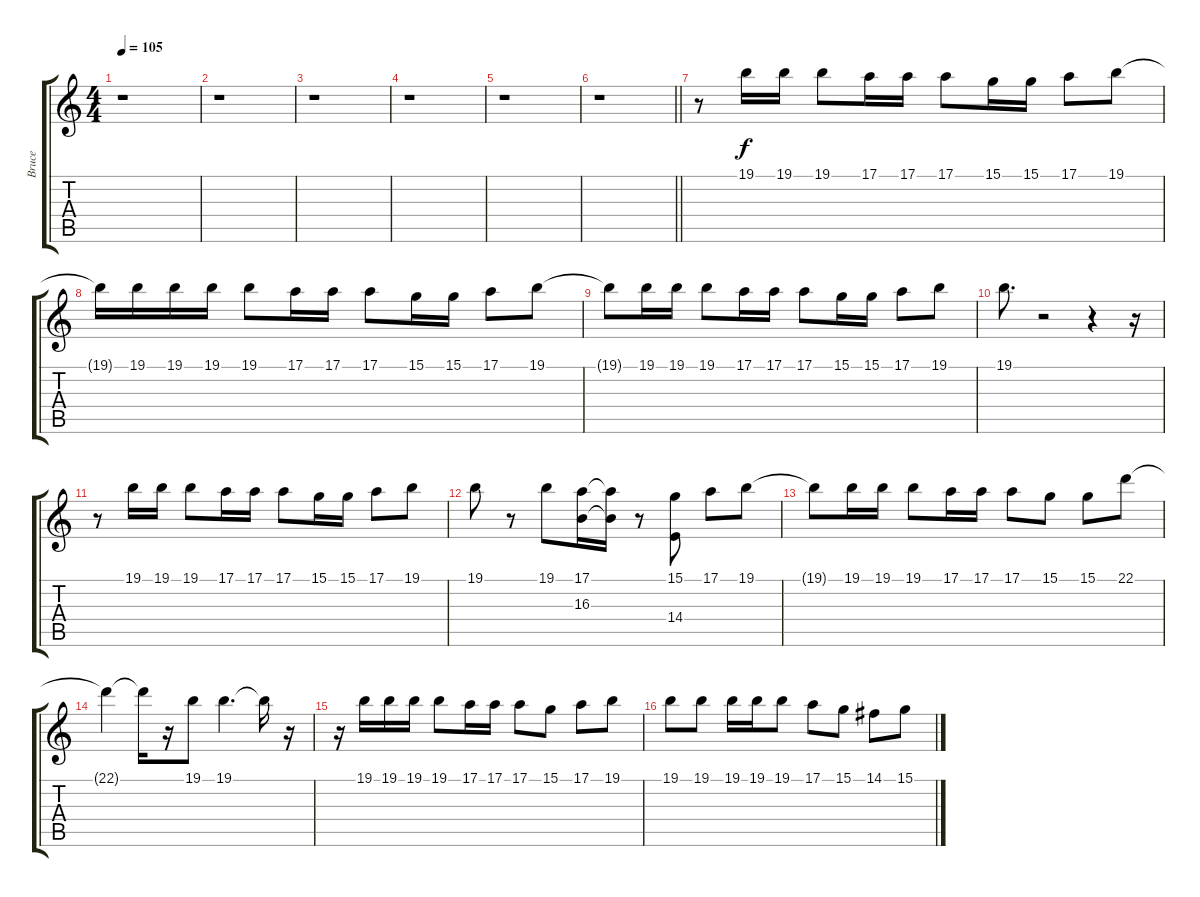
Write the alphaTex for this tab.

\track ("Bruce " "Bruce ") {instrument voiceoohs}
\staff {score tabs}
\tuning (E4 B3 G3 D3 A2 E2) {hide}
\ts (4 4)
\tempo 105
\clef g2
\ks c
r.1{dy f} |
r.1 |
r.1 |
r.1 |
r.1 |
\barLineRight lightlight
r.1 |
r.8 19.1.16 19.1.16 19.1.8 17.1.16 17.1.16 17.1.8 15.1.16 15.1.16 17.1.8 19.1.8 |
19.1{t}.16 19.1.16 19.1.16 19.1.16 19.1.8 17.1.16 17.1.16 17.1.8 15.1.16 15.1.16 17.1.8 19.1.8 |
19.1{t}.8 19.1.16 19.1.16 19.1.8 17.1.16 17.1.16 17.1.8 15.1.16 15.1.16 17.1.8 19.1.8 |
19.1.8{d} r.2 r.4 r.16 |
r.8 19.1.16 19.1.16 19.1.8 17.1.16 17.1.16 17.1.8 15.1.16 15.1.16 17.1.8 19.1.8 |
19.1.8 r.8 19.1.8 (17.1 16.3).16 (17.1{t} 16.3{t}).16 r.8 (15.1 14.4).8 17.1.8 19.1.8 |
19.1{t}.8 19.1.16 19.1.16 19.1.8 17.1.16 17.1.16 17.1.8 15.1.8 15.1.8 22.1.8 |
22.1{t}.4 22.1{t}.16 r.16 19.1.8 19.1.4{d} 19.1{t}.16 r.16 |
r.16 19.1.16 19.1.16 19.1.16 19.1.8 17.1.16 17.1.16 17.1.8 15.1.8 17.1.8 19.1.8 |
19.1.8 19.1.8 19.1.16 19.1.16 19.1.8 17.1.8 15.1.8 14.1.8 15.1.8
